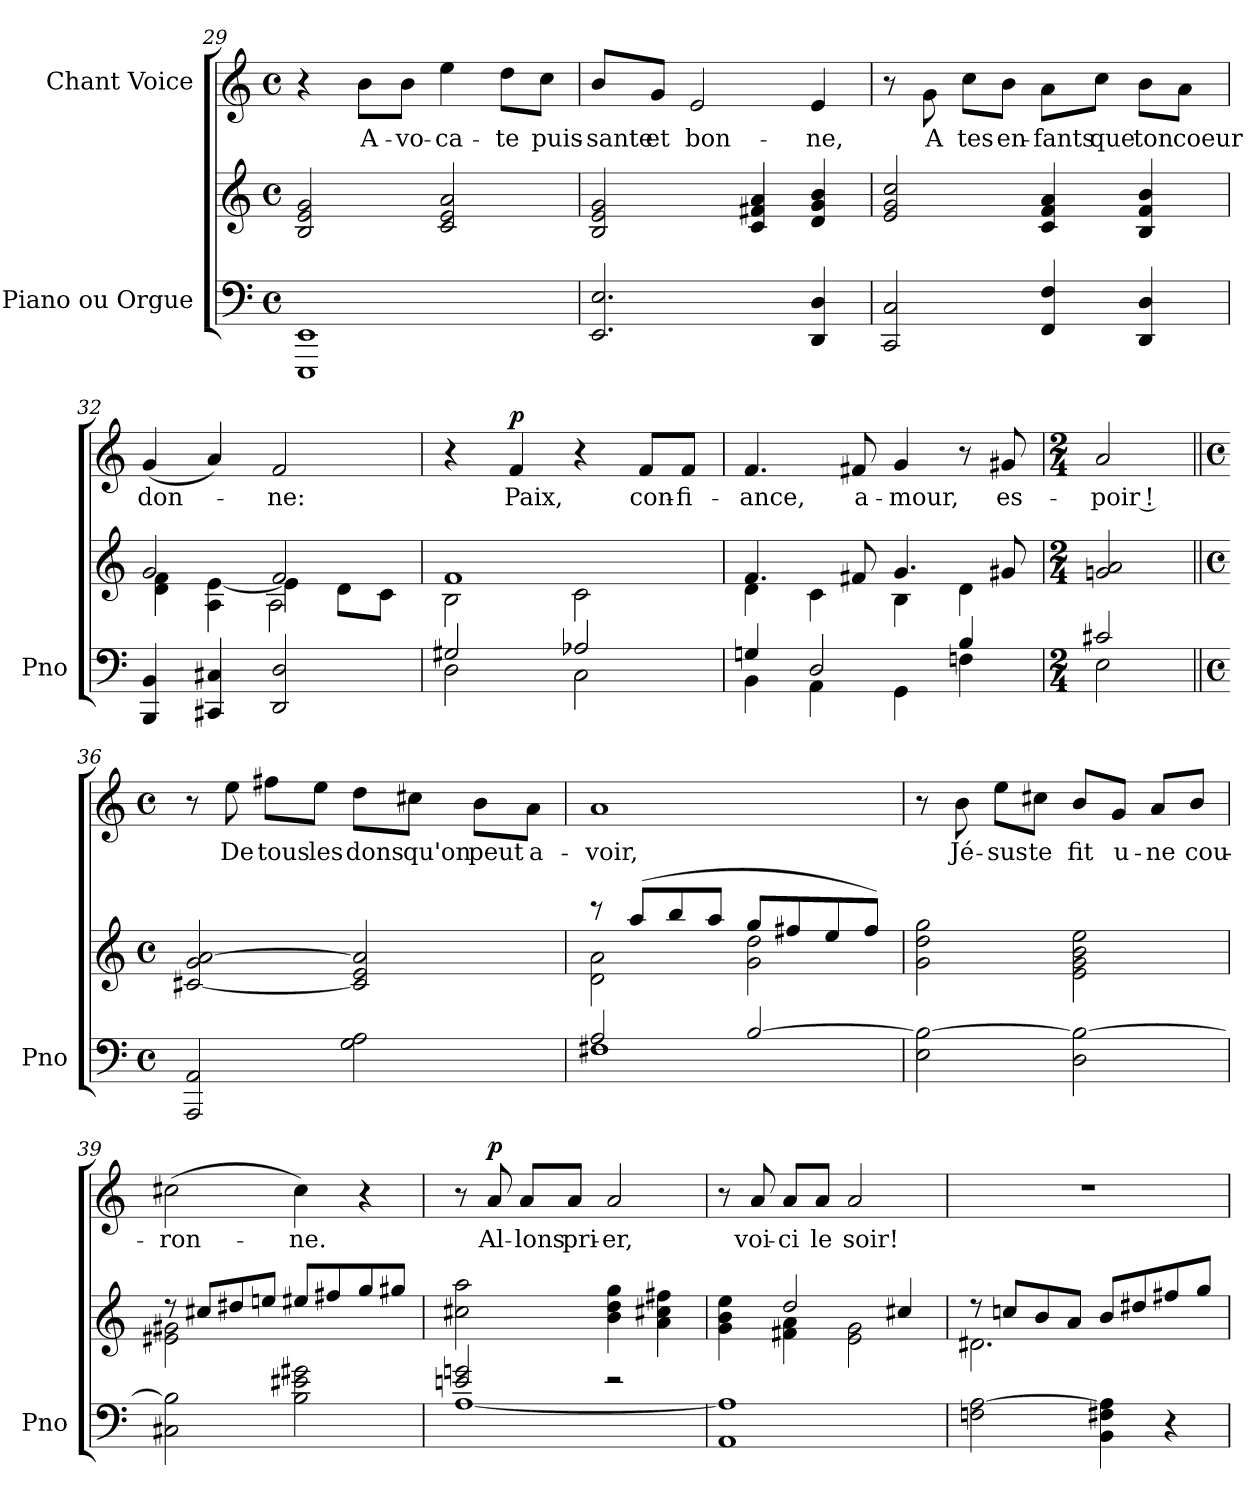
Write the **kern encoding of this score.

**kern	**kern	**kern	**text	**dynam
*part2	*part2	*part1	*part1	*part1
*staff3	*staff2	*staff1	*staff1	*staff1
*I"Piano   ou Orgue	*	*I"Chant Voice	*	*
*I'Pno	*	*	*	*
!!LO:LB:g=z
*clefF4	*clefG2	*clefG2	*	*
*k[]	*k[]	*k[]	*	*
*M4/4	*M4/4	*M4/4	*	*
*met(c)	*met(c)	*met(c)	*	*
=29	=29	=29	=29	=29
1EEE 1EE	2B/ 2e/ 2g/	4r	.	.
!	!	!	!LO:LY:b	!
.	.	8b\L	A-	.
!	!	!	!LO:LY:b	!
.	.	8b\J	-vo-	.
!	!	!	!LO:LY:b	!
.	2c/ 2e/ 2a/	4ee\	-ca-	.
!	!	!	!LO:LY:b	!
.	.	8dd\L	-te	.
!	!	!	!LO:LY:b	!
.	.	8cc\J	puis-	.
=30	=30	=30	=30	=30
!	!	!	!LO:LY:b	!
2.EE/ 2.E/	2B/ 2e/ 2g/	8b/L	-sante	.
!	!	!	!LO:LY:b	!
.	.	8g/J	et	.
!	!	!	!LO:LY:b	!
.	.	2e/	bon-	.
.	4c/ 4f#X/ 4a/	.	.	.
!	!	!	!LO:LY:b	!
4DD/ 4D/	4d/ 4g/ 4b/	4e/	-ne,	.
=31	=31	=31	=31	=31
2CC/ 2C/	2e/ 2g/ 2cc/	8r	.	.
!	!	!	!LO:LY:b	!
.	.	8g\	A	.
!	!	!	!LO:LY:b	!
.	.	8cc\L	tes	.
!	!	!	!LO:LY:b	!
.	.	8b\J	en-	.
!	!	!	!LO:LY:b	!
4FF/ 4F/	4c/ 4f/ 4a/	8a\L	-fants	.
!	!	!	!LO:LY:b	!
.	.	8cc\J	que	.
!	!	!	!LO:LY:b	!
4DD/ 4D/	4B/ 4f/ 4b/	8b\L	ton	.
!	!	!	!LO:LY:b	!
.	.	8a\J	coeur	.
!!LO:LB:g=z
=32	=32	=32	=32	=32
*	*^	*	*	*
*	*	*^	*	*	*
!	!	!	!	!	!LO:LY:b	!
4BBB/ 4BB/	2g/	4d\ 4f\	2ryy	(4g/	don-	.
4CC#X/ 4C#X/	.	4A\ [4e\	.	4a/)	.	.
!	!	!	!	!	!LO:LY:b	!
2DD/ 2D/	2f/	4e\]	2A\	2f/	-ne:	.
.	.	8d\L	.	.	.	.
.	.	8c\J	.	.	.	.
*	*	*v	*v	*	*	*
=33	=33	=33	=33	=33	=33
*^	*	*	*	*	*
2G#X/	2D\	1f	2B\	4r	.	.
!	!	!	!	!	!LO:LY:b	!LO:DY:a
.	.	.	.	4f/	Paix,	p
2A-X/	2C\	.	2c\	4r	.	.
!	!	!	!	!	!LO:LY:b	!
.	.	.	.	8f/L	con-	.
!	!	!	!	!	!LO:LY:b	!
.	.	.	.	8f/J	-fi-	.
=34	=34	=34	=34	=34	=34	=34
!	!	!	!	!	!LO:LY:b	!
4Gn/	4BB\	4.f/	4d\	4.f/	-ance,	.
2D/	4AA\	.	4c\	.	.	.
!	!	!	!	!	!LO:LY:b	!
.	.	8f#X/	.	8f#X/	a-	.
!	!	!	!	!	!LO:LY:b	!
.	4GG\	4.g/	4B\	4g/	-mour,	.
4Fn\	4B/	.	4d\	8r	.	.
!	!	!	!	!	!LO:LY:b	!
.	.	8g#X/	.	8g#X/	es-	.
*	*	*v	*v	*	*	*
=35	=35	=35	=35	=35	=35
*M2/4	*	*M2/4	*M2/4	*	*
!	!	!	!	!LO:LY:b	!
2c#X/	2E\	2gn/ 2a/	2a/	poir !	.
*v	*v	*	*	*	*
!!LO:LB:g=z
=36||	=36||	=36||	=36||	=36||
*M4/4	*M4/4	*M4/4	*	*
*met(c)	*met(c)	*met(c)	*	*
2AAA/ 2AA/	[<2c#X/ 2g/ [2a/	8r	.	.
!	!	!	!LO:LY:b	!
.	.	8ee\	De	.
!	!	!	!LO:LY:b	!
.	.	8ff#X\L	tous	.
!	!	!	!LO:LY:b	!
.	.	8ee\J	les	.
!	!	!	!LO:LY:b	!
2G\ 2A\	2c#/] 2e/ 2a/]	8dd\L	dons	.
!	!	!	!LO:LY:b	!
.	.	8cc#X\J	qu'on	.
!	!	!	!LO:LY:b	!
.	.	8b\L	peut	.
!	!	!	!LO:LY:b	!
.	.	8a\J	a-	.
=37	=37	=37	=37	=37
*^	*^	*	*	*
!	!	!	!	!	!LO:LY:b	!
2A/	1F#X	8r	2d\ 2a\	1a	-voir,	.
.	.	(>8aa/L	.	.	.	.
.	.	8bb/	.	.	.	.
.	.	8aa/J	.	.	.	.
[>2B/	.	8gg/L	2g\ 2dd\	.	.	.
.	.	8ff#X/	.	.	.	.
.	.	8ee/	.	.	.	.
.	.	8ff#/J)	.	.	.	.
*v	*v	*	*	*	*	*
*	*v	*v	*	*	*
=38	=38	=38	=38	=38
2E\ 2B\_	2g\ 2dd\ 2gg\	8r	.	.
!	!	!	!LO:LY:b	!
.	.	8b\	Jé-	.
!	!	!	!LO:LY:b	!
.	.	8ee\L	-sus	.
!	!	!	!LO:LY:b	!
.	.	8cc#X\J	te	.
!	!	!	!LO:LY:b	!
2D\ 2B\_	2e\ 2g\ 2b\ 2ee\	8b/L	fit	.
!	!	!	!LO:LY:b	!
.	.	8g/J	u-	.
!	!	!	!LO:LY:b	!
.	.	8a/L	-ne	.
!	!	!	!LO:LY:b	!
.	.	8b/J	cou-	.
!!LO:PB:g=z
=39	=39	=39	=39	=39
*	*^	*	*	*
!	!	!	!	!LO:LY:b	!
2C#X\ 2B\]	8r	((2e#X\ 2g#X\	(2cc#X\	-ron-	.
.	8cc#X/L	.	.	.	.
.	8dd#X/	.	.	.	.
.	8een/J	.	.	.	.
!	!	!	!	!LO:LY:b	!
2B\ 2e#X\ 2g#X\))	8ee#X/L	2ryy	4cc#\)	-ne.	.
.	8ff#X/	.	.	.	.
.	8gg/	.	4r	.	.
.	8gg#X/J	.	.	.	.
*	*v	*v	*	*	*
!!LO:PB:g=z
=40	=40	=40	=40	=40
*^	*	*	*	*
2en/ 2gn/	[<1A	2cc#X\ 2aa\	8r	.	.
!	!	!	!	!LO:LY:b	!LO:DY:a
.	.	.	8a/	Al-	p
!	!	!	!	!LO:LY:b	!
.	.	.	8a/L	-lons	.
!	!	!	!	!LO:LY:b	!
.	.	.	8a/J	pri-	.
!	!	!	!	!LO:LY:b	!
2r	.	4b\ 4dd\ 4gg\	2a/	-er,	.
.	.	4a\ 4cc#X\ 4ff#X\	.	.	.
=41	=41	=41	=41	=41	=41
*	*	*^	*	*	*
1AA	1A]	4g\ 4b\ 4ee\	4ryy	8r	.	.
!	!	!	!	!	!LO:LY:b	!
.	.	.	.	8a/	voi-	.
!	!	!	!	!	!LO:LY:b	!
.	.	4f#X\ 4a\	2dd/	8a/L	-ci	.
!	!	!	!	!	!LO:LY:b	!
.	.	.	.	8a/J	le	.
!	!	!	!	!	!LO:LY:b	!
.	.	2e\ 2g\	.	2a/	soir!	.
.	.	.	4cc#X/	.	.	.
*v	*v	*	*	*	*	*
=42	=42	=42	=42	=42	=42
2Fn\ [>2A\	8r	2.d#X\	1r	.	.
.	8ccn/L	.	.	.	.
.	8b/	.	.	.	.
.	8a/J	.	.	.	.
4BB\ 4F#X\ 4A\]	8b/L	.	.	.	.
.	8dd#X/	.	.	.	.
4r	8ff#X/	4ryy	.	.	.
.	8gg/J	.	.	.	.
*	*v	*v	*	*	*
=	=	=	=	=
*-	*-	*-	*-	*-
